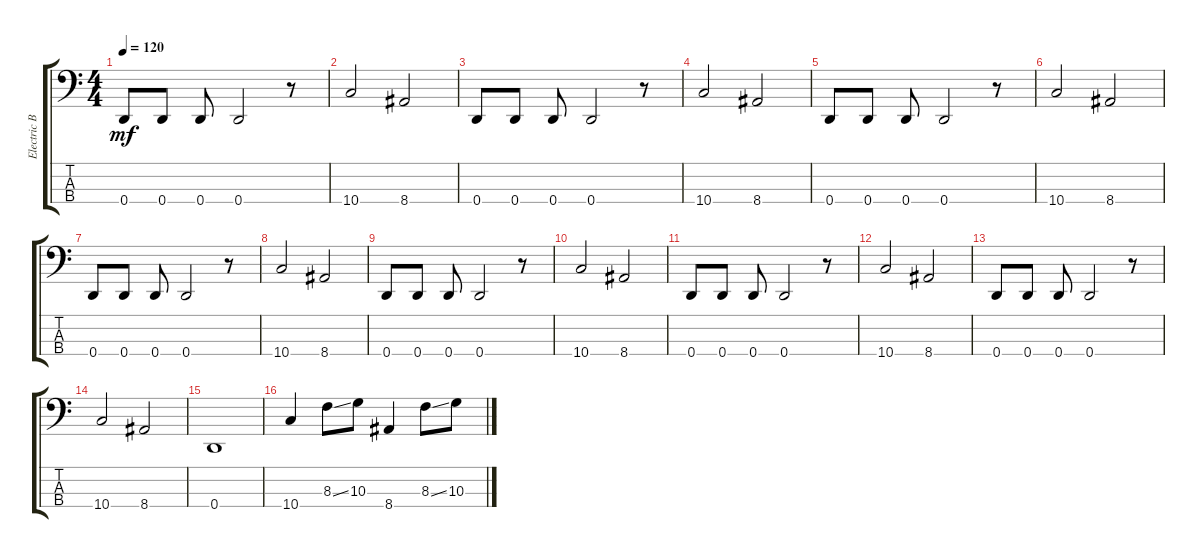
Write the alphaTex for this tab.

\track ("Electric Bass" "Electric B") {instrument electricbassfinger}
\staff {score tabs}
\tuning (G2 D2 A1 D1) {hide}
\ts (4 4)
\tempo 120
\clef f4
\ks c
0.4.8{dy mf} 0.4.8 0.4.8 0.4.2 r.8 |
10.4.2 8.4.2 |
0.4.8 0.4.8 0.4.8 0.4.2 r.8 |
10.4.2 8.4.2 |
0.4.8 0.4.8 0.4.8 0.4.2 r.8 |
10.4.2 8.4.2 |
0.4.8 0.4.8 0.4.8 0.4.2 r.8 |
10.4.2 8.4.2 |
0.4.8 0.4.8 0.4.8 0.4.2 r.8 |
10.4.2 8.4.2 |
0.4.8 0.4.8 0.4.8 0.4.2 r.8 |
10.4.2 8.4.2 |
0.4.8 0.4.8 0.4.8 0.4.2 r.8 |
10.4.2 8.4.2 |
0.4.1 |
10.4.4 8.3{ss}.8 10.3.8 8.4.4 8.3{ss}.8 10.3.8
